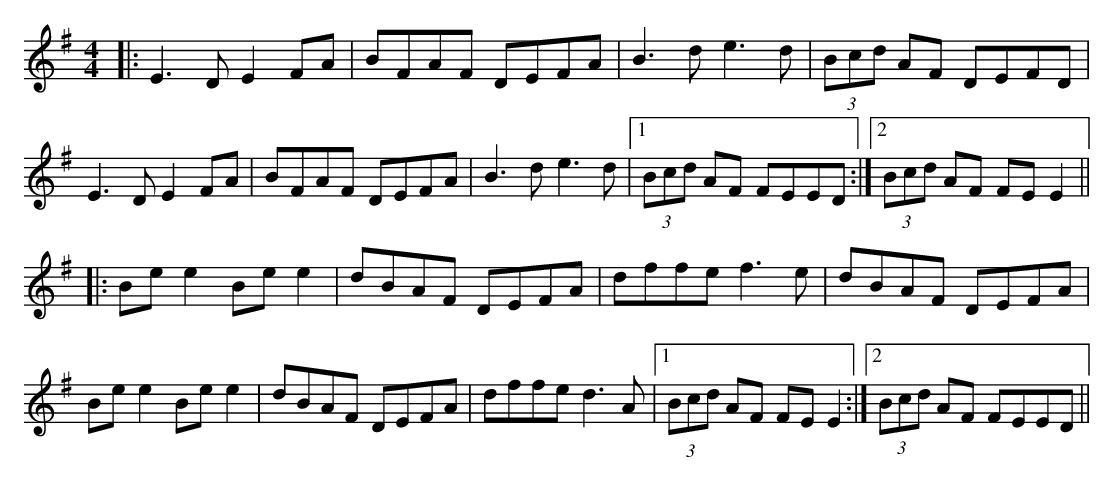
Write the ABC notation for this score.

X:1
M:4/4
K:Emin
|:E3D E2FA|BFAF DEFA|B3d e3d|(3Bcd AF DEFD|
E3D E2FA|BFAF DEFA|B3d e3d|1 (3Bcd AF FEED:|2 (3Bcd AF FE E2||
|:Be e2 Be e2|dBAF DEFA|dffe f3e|dBAF DEFA|
Be e2 Be e2|dBAF DEFA|dffe d3A|1 (3Bcd AF FE E2:|2 (3Bcd AF FEED||
